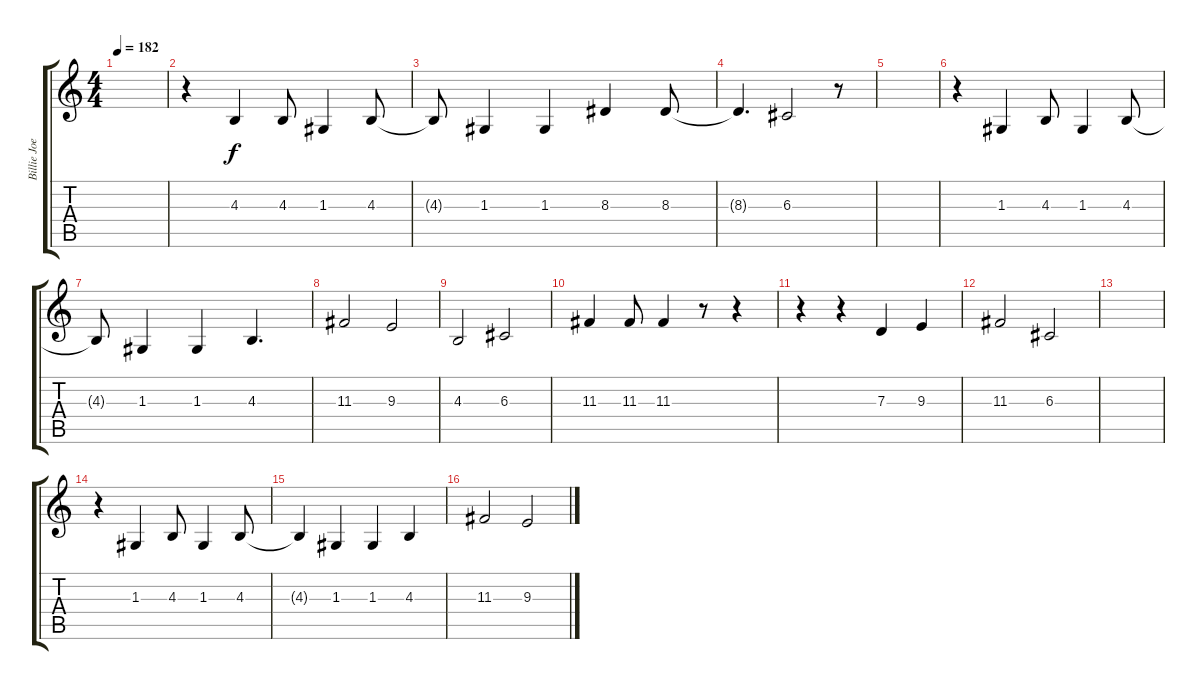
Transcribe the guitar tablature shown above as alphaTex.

\track ("Billie Joe (Vocals)" "Billie Joe") {instrument lead2sawtooth}
\staff {score tabs}
\tuning (E4 B3 G3 D3 A2 E2) {hide}
\ts (4 4)
\tempo 182
\clef g2
\ks c
|
r.4 4.3.4 4.3.8 1.3.4 4.3.8 |
4.3{t}.8 1.3.4 1.3.4 8.3.4 8.3.8 |
8.3{t}.4{d} 6.3.2 r.8 |
|
r.4 1.3.4 4.3.8 1.3.4 4.3.8 |
4.3{t}.8 1.3.4 1.3.4 4.3.4{d} |
11.3.2 9.3.2 |
4.3.2 6.3.2 |
11.3.4 11.3.8 11.3.4 r.8 r.4 |
r.4 r.4 7.3.4 9.3.4 |
11.3.2 6.3.2 |
|
r.4 1.3.4 4.3.8 1.3.4 4.3.8 |
4.3{t}.4 1.3.4 1.3.4 4.3.4 |
11.3.2 9.3.2
